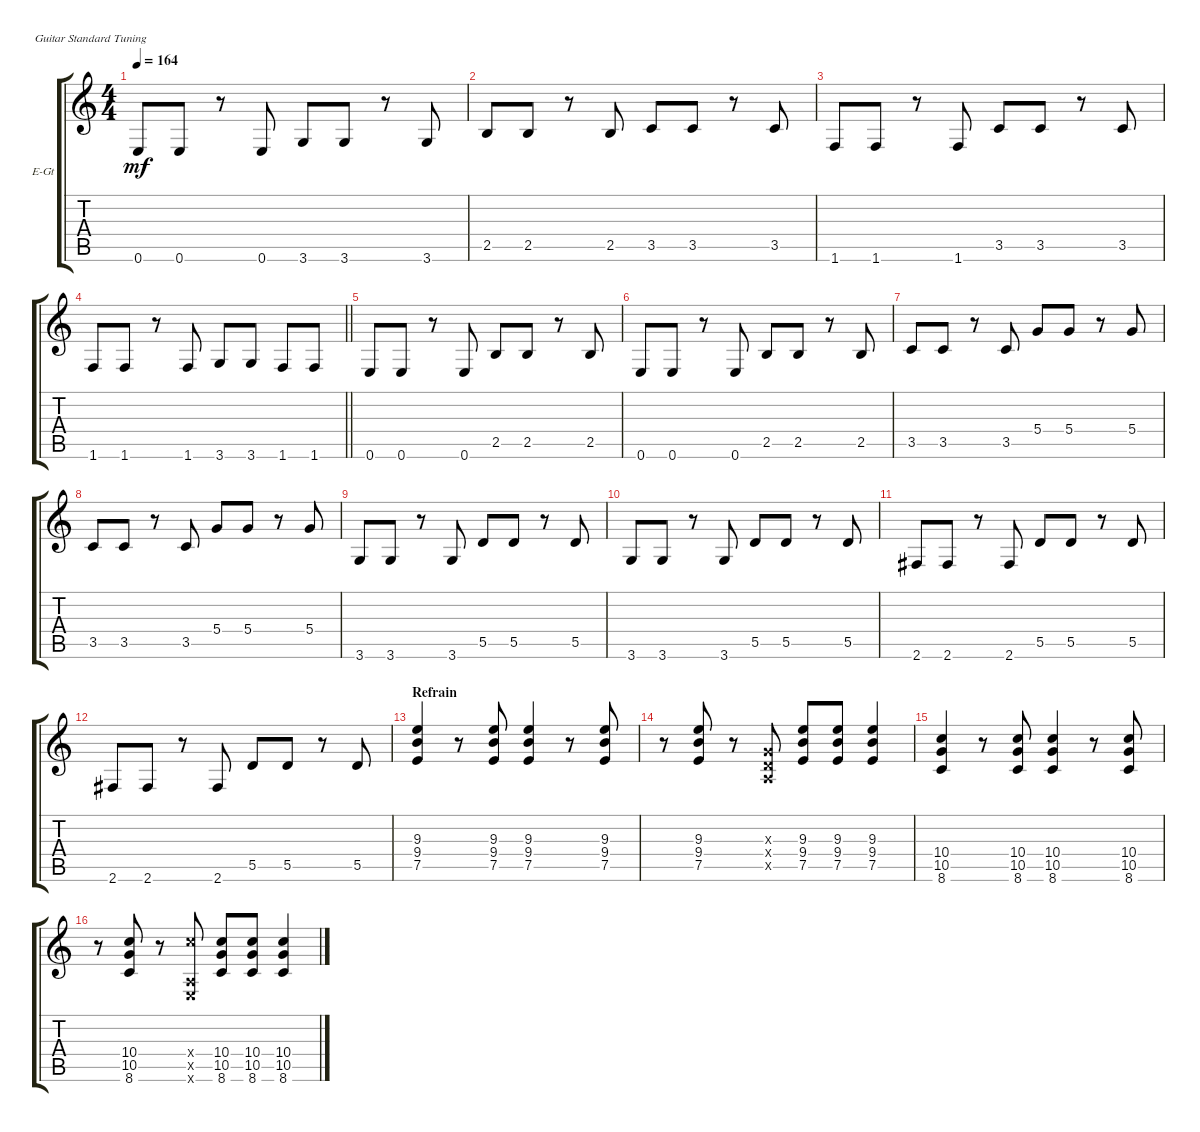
\defaultSystemsLayout 4
\bracketExtendMode groupsimilarinstruments
\firstSystemTrackNameOrientation horizontal
\otherSystemsTrackNameOrientation horizontal
\track ("Electric Guitar" "E-Gt") {instrument overdrivenguitar}
\staff {score tabs}
\tuning (E4 B3 G3 D3 A2 E2)
\ts (4 4)
\tempo 164
\clef g2
\scale
0.333333
\ks c
0.6.8{dy mf} 0.6.8 r.8 0.6.8 3.6.8 3.6.8 r.8 3.6.8 |
\scale
0.333333 2.5.8 2.5.8 r.8 2.5.8 3.5.8 3.5.8 r.8 3.5.8 |
\scale
0.333333 1.6.8 1.6.8 r.8 1.6.8 3.5.8 3.5.8 r.8 3.5.8 |
\scale
0.333333
\barLineRight lightlight
1.6.8 1.6.8 r.8 1.6.8 3.6.8 3.6.8 1.6.8 1.6.8 |
\scale
0.333333 0.6.8 0.6.8 r.8 0.6.8 2.5.8 2.5.8 r.8 2.5.8 |
\scale
0.333333 0.6.8 0.6.8 r.8 0.6.8 2.5.8 2.5.8 r.8 2.5.8 |
\scale
0.333333 3.5.8 3.5.8 r.8 3.5.8 5.4.8 5.4.8 r.8 5.4.8 |
\scale
0.333333 3.5.8 3.5.8 r.8 3.5.8 5.4.8 5.4.8 r.8 5.4.8 |
\scale
0.333333 3.6.8 3.6.8 r.8 3.6.8 5.5.8 5.5.8 r.8 5.5.8 |
\scale
0.333333 3.6.8 3.6.8 r.8 3.6.8 5.5.8 5.5.8 r.8 5.5.8 |
\scale
0.333333 2.6.8 2.6.8 r.8 2.6.8 5.5.8 5.5.8 r.8 5.5.8 |
\scale
0.333333 2.6.8 2.6.8 r.8 2.6.8 5.5.8 5.5.8 r.8 5.5.8 |
\section ("" "Refrain")
\scale
0.333333 (7.5 9.4 9.3).4 r.8 (7.5 9.4 9.3).8 (9.3 9.4 7.5).4 r.8 (9.3 9.4 7.5).8 |
\scale
0.333333 r.8 (7.5 9.4 9.3).8 r.8 (0.3{x} 0.4{x} 0.5{x}).8 (7.5 9.4 9.3).8 (7.5 9.4 9.3).8 (7.5 9.4 9.3).4 |
\scale
0.333333 (10.5 10.4 8.6).4 r.8 (10.5 10.4 8.6).8 (10.4 10.5 8.6).4 r.8 (10.4 10.5 8.6).8 |
\scale
0.333333 r.8 (10.5 10.4 8.6).8 r.8 (10.4{x} 0.5{x} 0.6{x}).8 (10.5 10.4 8.6).8 (10.5 10.4 8.6).8 (10.5 10.4 8.6).4
